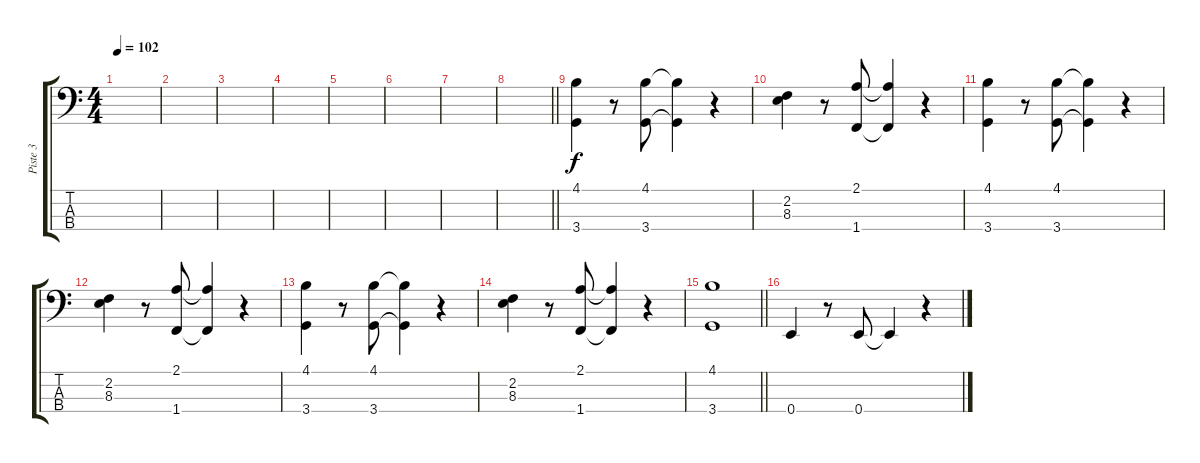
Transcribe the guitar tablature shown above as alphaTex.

\track ("Piste 3" "Piste 3") {instrument electricbasspick}
\staff {score tabs}
\tuning (G2 D2 A1 E1) {hide}
\ts (4 4)
\tempo 102
\clef f4
\ks c
|
|
|
|
|
|
|
\barLineRight lightlight
|
(4.1 3.4).4 r.8 (4.1 3.4).8 (4.1{t} 3.4{t}).4 r.4 |
(2.2 8.3).4 r.8 (2.1 1.4).8 (2.1{t} 1.4{t}).4 r.4 |
(4.1 3.4).4 r.8 (4.1 3.4).8 (4.1{t} 3.4{t}).4 r.4 |
(2.2 8.3).4 r.8 (2.1 1.4).8 (2.1{t} 1.4{t}).4 r.4 |
(4.1 3.4).4 r.8 (4.1 3.4).8 (4.1{t} 3.4{t}).4 r.4 |
(2.2 8.3).4 r.8 (2.1 1.4).8 (2.1{t} 1.4{t}).4 r.4 |
\barLineRight lightlight
(4.1 3.4).1 |
0.4.4 r.8 0.4.8 0.4{t}.4 r.4
